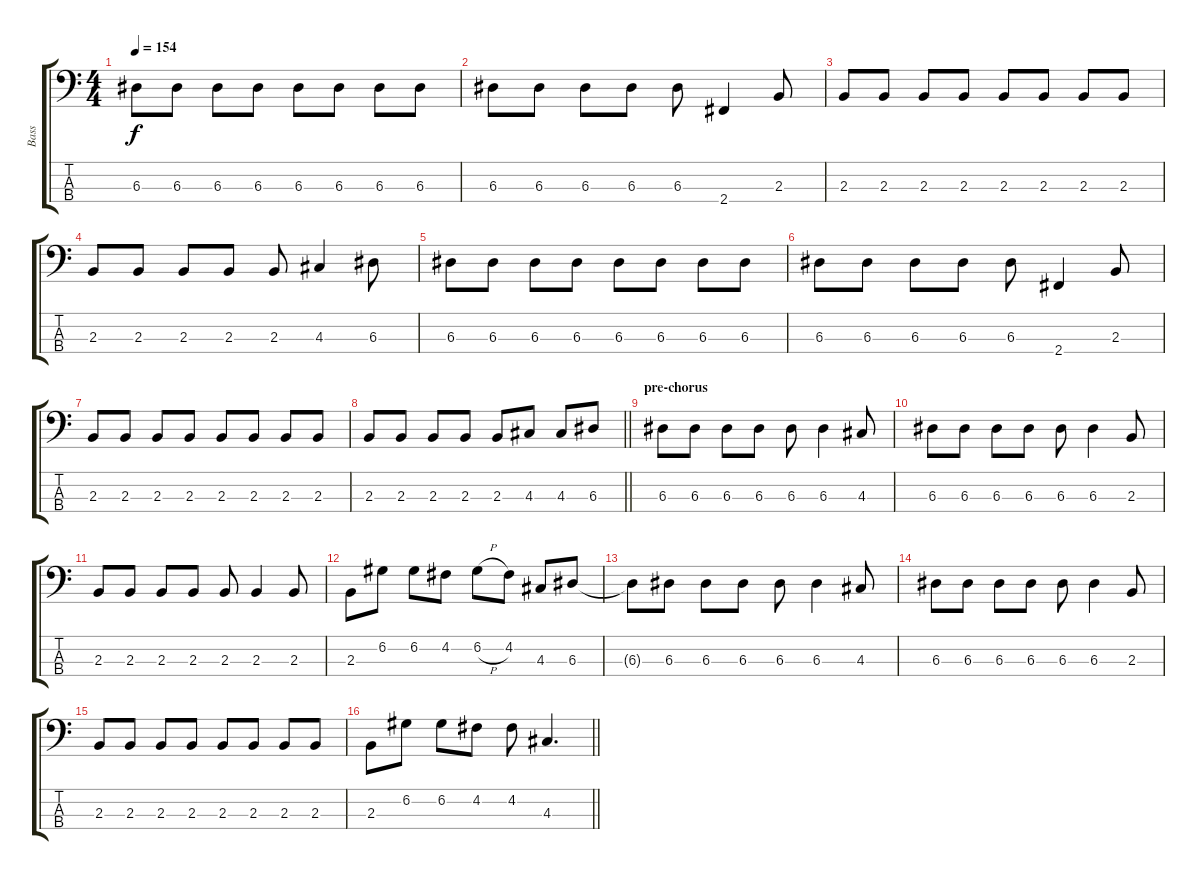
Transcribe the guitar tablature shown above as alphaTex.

\track ("Bass" "Bass") {instrument slapbass2}
\staff {score tabs}
\tuning (G2 D2 A1 E1) {hide}
\ts (4 4)
\tempo 154
\clef f4
\ks c
6.3.8{dy f} 6.3.8 6.3.8 6.3.8 6.3.8 6.3.8 6.3.8 6.3.8 |
6.3.8 6.3.8 6.3.8 6.3.8 6.3.8 2.4.4 2.3.8 |
2.3.8 2.3.8 2.3.8 2.3.8 2.3.8 2.3.8 2.3.8 2.3.8 |
2.3.8 2.3.8 2.3.8 2.3.8 2.3.8 4.3.4 6.3.8 |
6.3.8 6.3.8 6.3.8 6.3.8 6.3.8 6.3.8 6.3.8 6.3.8 |
6.3.8 6.3.8 6.3.8 6.3.8 6.3.8 2.4.4 2.3.8 |
2.3.8 2.3.8 2.3.8 2.3.8 2.3.8 2.3.8 2.3.8 2.3.8 |
\barLineRight lightlight
2.3.8 2.3.8 2.3.8 2.3.8 2.3.8 4.3.8 4.3.8 6.3.8 |
\section ("" "pre-chorus")
6.3.8 6.3.8 6.3.8 6.3.8 6.3.8 6.3.4 4.3.8 |
6.3.8 6.3.8 6.3.8 6.3.8 6.3.8 6.3.4 2.3.8 |
2.3.8 2.3.8 2.3.8 2.3.8 2.3.8 2.3.4 2.3.8 |
2.3.8 6.2.8 6.2.8 4.2.8 6.2{h}.8 4.2.8 4.3.8 6.3.8 |
6.3{t}.8 6.3.8 6.3.8 6.3.8 6.3.8 6.3.4 4.3.8 |
6.3.8 6.3.8 6.3.8 6.3.8 6.3.8 6.3.4 2.3.8 |
2.3.8 2.3.8 2.3.8 2.3.8 2.3.8 2.3.8 2.3.8 2.3.8 |
\barLineRight lightlight
2.3.8 6.2.8 6.2.8 4.2.8 4.2.8 4.3.4{d}
